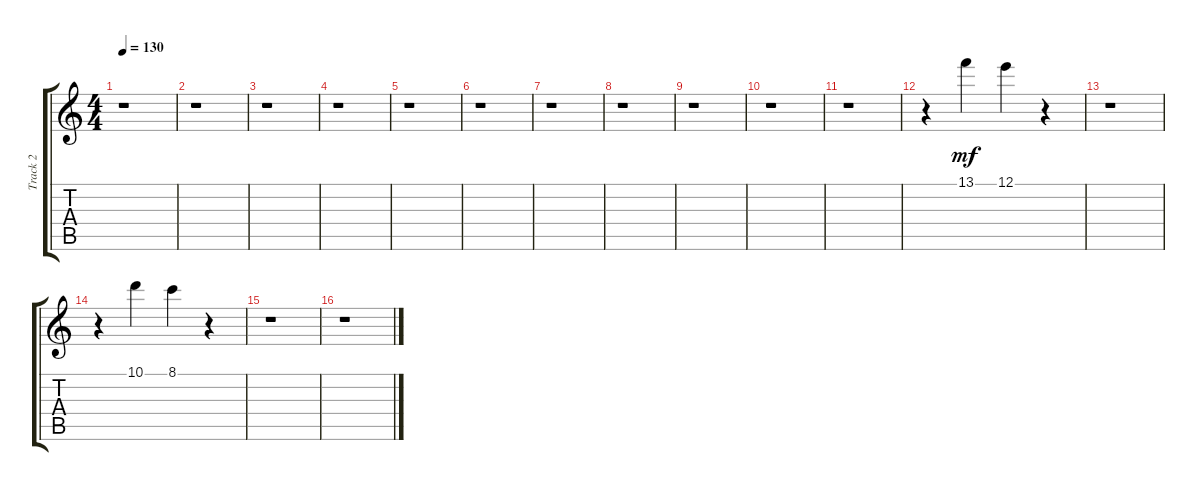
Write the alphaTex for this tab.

\track ("Track 2" "Track 2") {instrument acousticguitarsteel}
\staff {score tabs}
\tuning (E4 B3 G3 D3 A2 E2) {hide}
\ts (4 4)
\tempo 130
\clef g2
\ks c
r.1{dy mf} |
r.1 |
r.1 |
r.1 |
r.1 |
r.1 |
r.1 |
r.1 |
r.1 |
r.1 |
r.1 |
r.4 13.1.4 12.1.4 r.4 |
r.1 |
r.4 10.1.4 8.1.4 r.4 |
r.1 |
r.1
